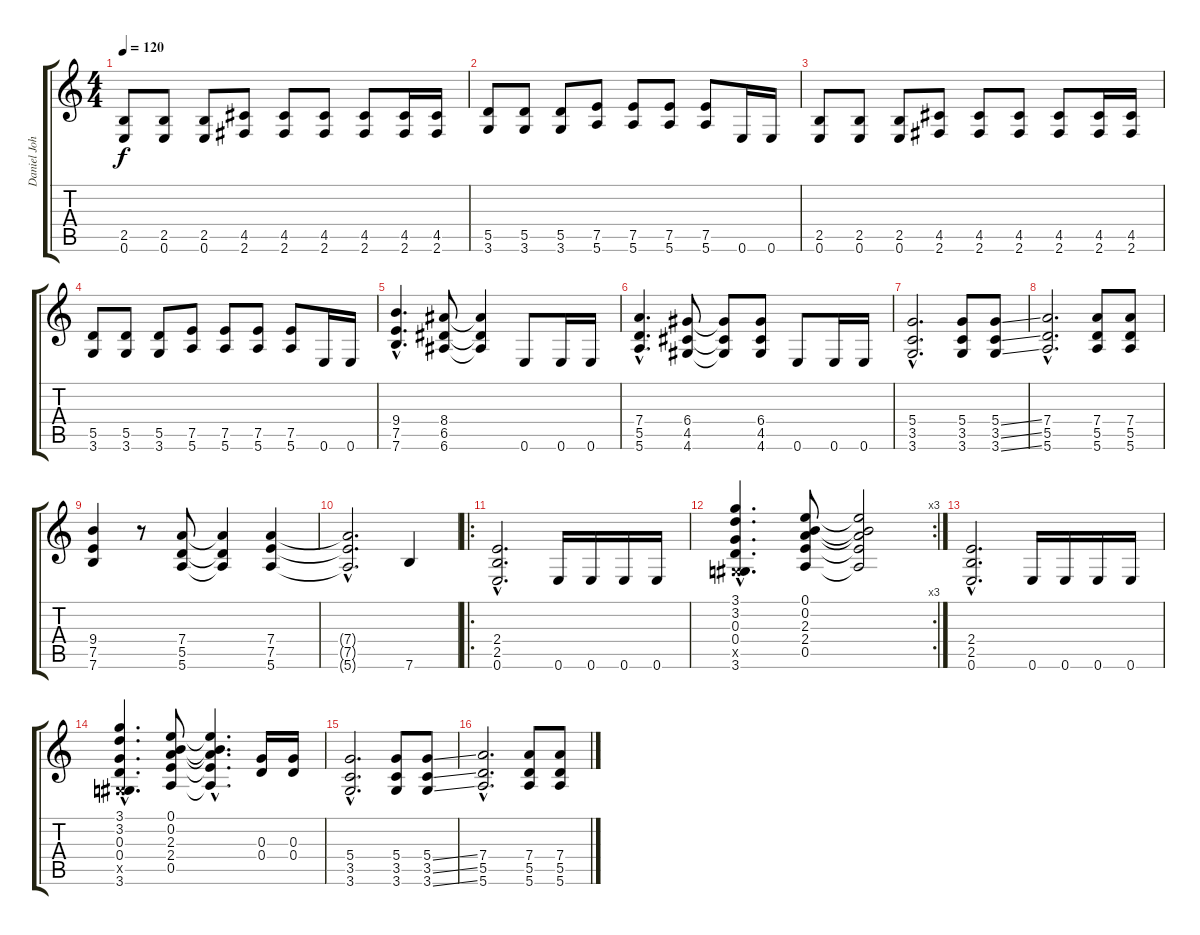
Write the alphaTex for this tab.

\track ("Daniel Johns (gtr2)" "Daniel Joh") {instrument distortionguitar}
\staff {score tabs}
\tuning (E4 B3 G3 D3 A2 E2) {hide}
\ts (4 4)
\tempo 120
\clef g2
\ks c
(2.5 0.6).8{dy f} (2.5 0.6).8 (2.5 0.6).8 (4.5 2.6).8 (4.5 2.6).8 (4.5 2.6).8 (4.5 2.6).8 (4.5 2.6).16 (4.5 2.6).16 |
(5.5 3.6).8 (5.5 3.6).8 (5.5 3.6).8 (7.5 5.6).8 (7.5 5.6).8 (7.5 5.6).8 (7.5 5.6).8 0.6.16 0.6.16 |
(2.5 0.6).8 (2.5 0.6).8 (2.5 0.6).8 (4.5 2.6).8 (4.5 2.6).8 (4.5 2.6).8 (4.5 2.6).8 (4.5 2.6).16 (4.5 2.6).16 |
(5.5 3.6).8 (5.5 3.6).8 (5.5 3.6).8 (7.5 5.6).8 (7.5 5.6).8 (7.5 5.6).8 (7.5 5.6).8 0.6.16 0.6.16 |
(9.4{hac} 7.5{hac} 7.6{hac}).4{d} (8.4 6.5 6.6).8 (8.4{t} 6.5{t} 6.6{t}).4 0.6.8 0.6.16 0.6.16 |
(7.4{hac} 5.5{hac} 5.6{hac}).4{d} (6.4 4.5 4.6).8 (6.4{t} 4.5{t} 4.6{t}).8 (6.4 4.5 4.6).8 0.6.8 0.6.16 0.6.16 |
(5.4{hac} 3.5{hac} 3.6{hac}).2{d} (5.4 3.5 3.6).8 (5.4{ss} 3.5{ss} 3.6{ss}).8 |
(7.4{hac} 5.5{hac} 5.6{hac}).2{d} (7.4 5.5 5.6).8 (7.4 5.5 5.6).8 |
(9.4 7.5 7.6).4 r.8 (7.4 5.5 5.6).8 (7.4{t} 5.5{t} 5.6{t}).4 (7.4 7.5 5.6).4 |
(7.4{hac t} 7.5{hac t} 5.6{hac t}).2{d} 7.6.4 |
\ro
(2.4{hac} 2.5{hac} 0.6{hac}).2{d} 0.6.16 0.6.16 0.6.16 0.6.16 |
\rc 3
(3.1{hac} 3.2{hac} 0.3{hac} 0.4{hac} -1.5{hac x} 3.6{hac}).4{d} (0.1 0.2 2.3 2.4 0.5).8 (0.1{t} 0.2{t} 2.3{t} 2.4{t} 0.5{t}).2 |
(2.4{hac} 2.5{hac} 0.6{hac}).2{d} 0.6.16 0.6.16 0.6.16 0.6.16 |
(3.1{hac} 3.2{hac} 0.3{hac} 0.4{hac} -1.5{hac x} 3.6{hac}).4{d} (0.1 0.2 2.3 2.4 0.5).8 (0.1{hac t} 0.2{hac t} 2.3{hac t} 2.4{hac t} 0.5{hac t}).4{d} (0.3 0.4).16 (0.3 0.4).16 |
(5.4{hac} 3.5{hac} 3.6{hac}).2{d} (5.4 3.5 3.6).8 (5.4{ss} 3.5{ss} 3.6{ss}).8 |
(7.4{hac} 5.5{hac} 5.6{hac}).2{d} (7.4 5.5 5.6).8 (7.4 5.5 5.6).8
